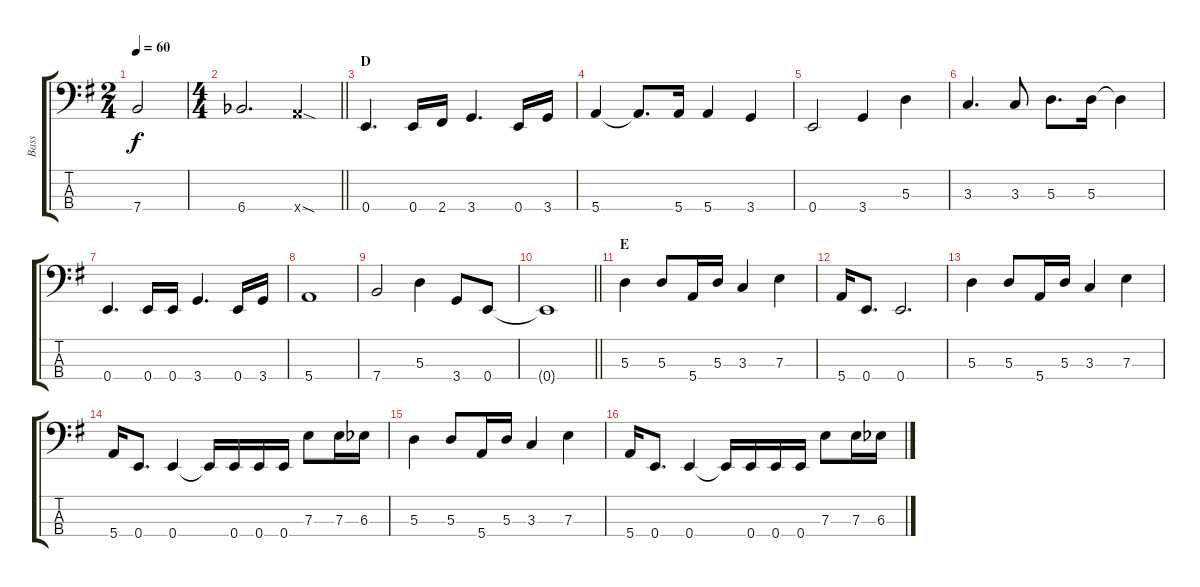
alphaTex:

\track ("Bass" "Bass") {instrument electricbasspick}
\staff {score tabs}
\tuning (G2 D2 A1 E1) {hide}
\ts (2 4)
\tempo 60
\clef f4
\ks g
7.4.2{dy f} |
\ts (4 4)
\barLineRight lightlight
6.4{acc b}.2{d} 5.4{sod x}.4 |
\section ("" "D")
0.4.4{d} 0.4.16 2.4.16 3.4.4{d} 0.4.16 3.4.16 |
5.4.4 5.4{t}.8{d} 5.4.16 5.4.4 3.4.4 |
0.4.2 3.4.4 5.3.4 |
3.3.4{d} 3.3.8 5.3.8{d} 5.3.16 5.3{t}.4 |
0.4.4{d} 0.4.16 0.4.16 3.4.4{d} 0.4.16 3.4.16 |
5.4.1 |
7.4.2 5.3.4 3.4.8 0.4.8 |
\barLineRight lightlight
0.4{t}.1 |
\section ("" "E")
5.3.4 5.3.8 5.4.16 5.3.16 3.3.4 7.3.4 |
5.4.16 0.4.8{d} 0.4.2{d} |
5.3.4 5.3.8 5.4.16 5.3.16 3.3.4 7.3.4 |
5.4.16 0.4.8{d} 0.4.4 0.4{t}.16 0.4.16 0.4.16 0.4.16 7.3.8 7.3.16 6.3{acc b}.16 |
5.3.4 5.3.8 5.4.16 5.3.16 3.3.4 7.3.4 |
5.4.16 0.4.8{d} 0.4.4 0.4{t}.16 0.4.16 0.4.16 0.4.16 7.3.8 7.3.16 6.3{acc b}.16
